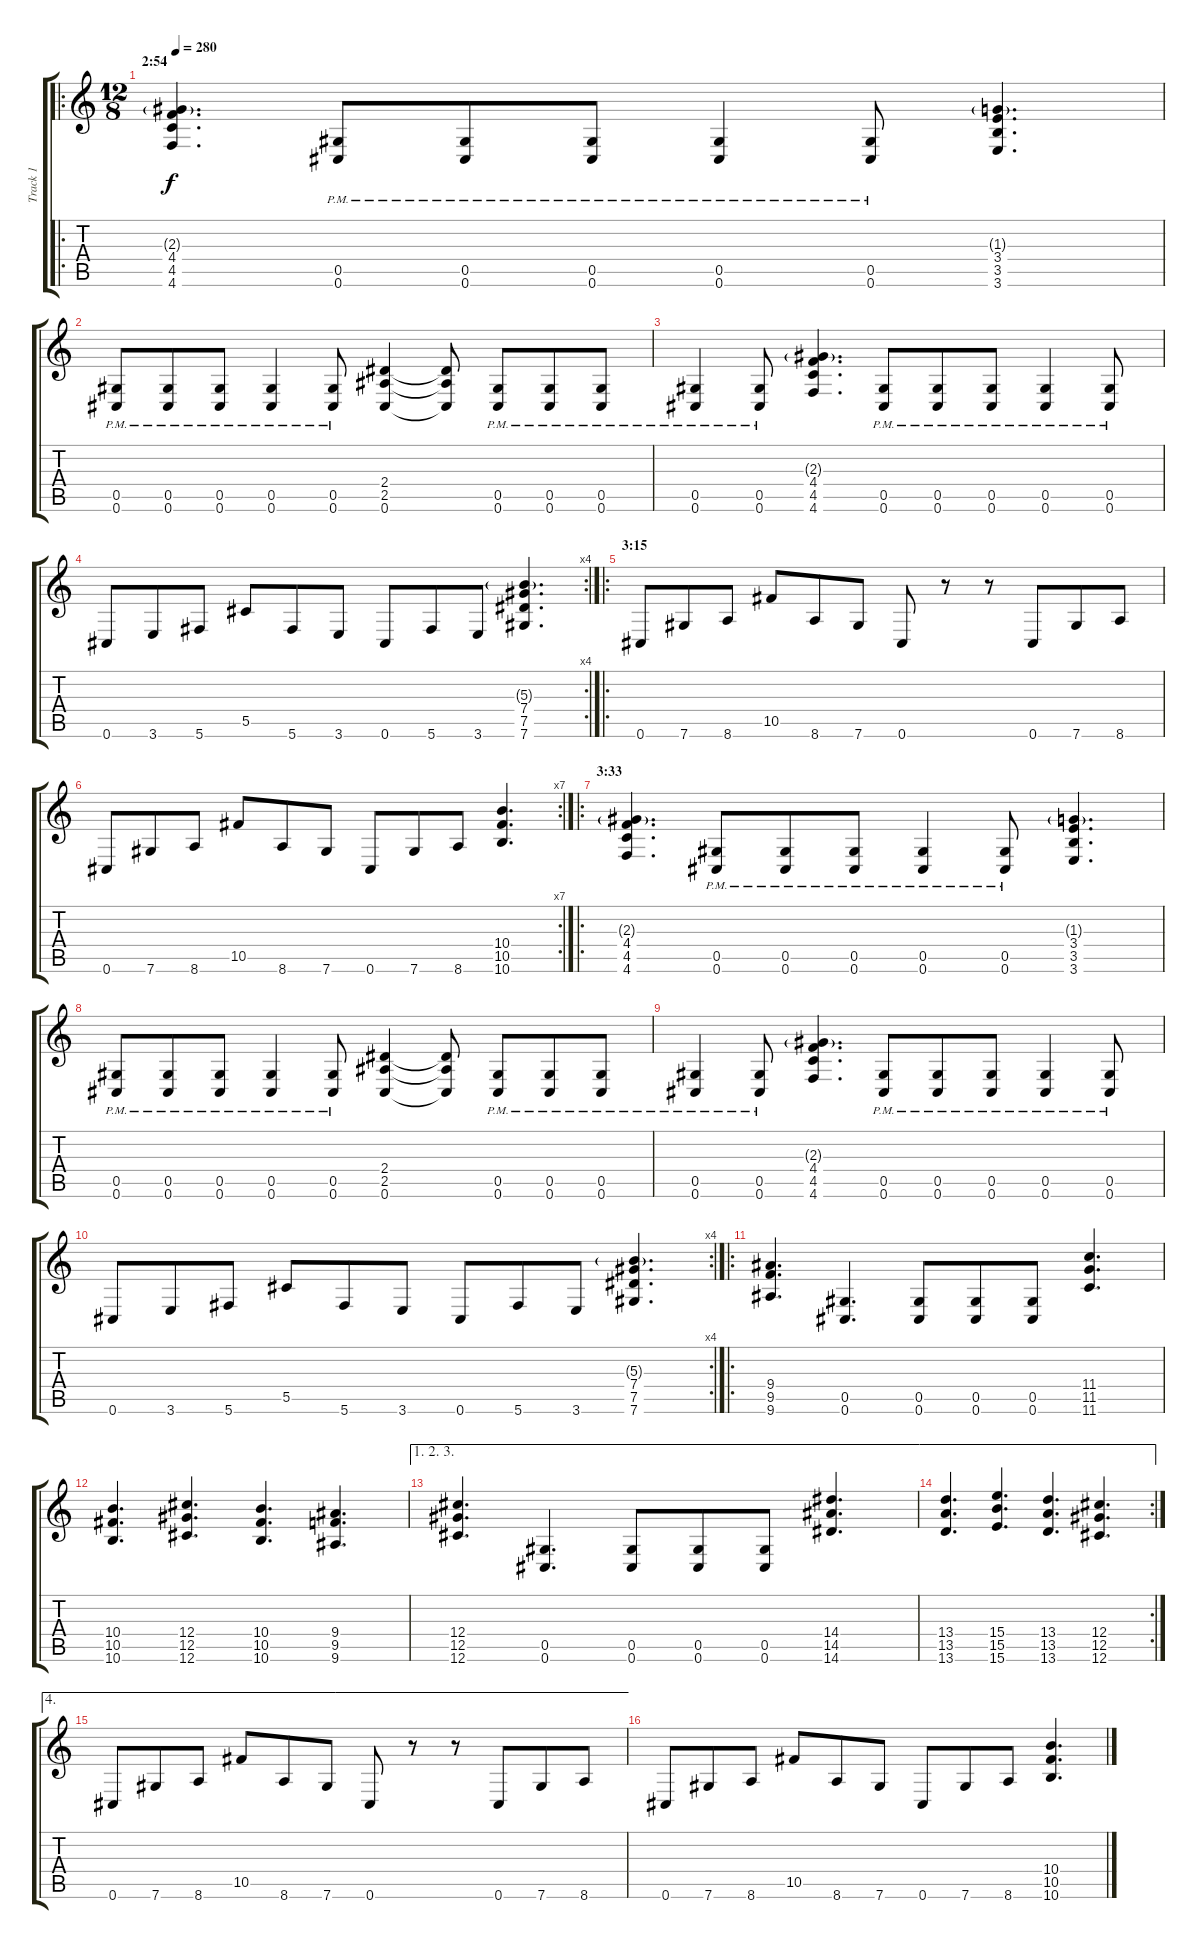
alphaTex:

\track ("Track 1" "Track 1") {instrument overdrivenguitar}
\staff {score tabs}
\tuning (Eb4 Bb3 Gb3 Db3 Ab2 Db2) {hide}
\ro
\ts (12 8)
\section ("" "2:54")
\tempo 280
\clef g2
\ks c
(2.3{g} 4.4 4.5 4.6).4{d dy f} (0.5{pm} 0.6{pm}).8 (0.5{pm} 0.6{pm}).8 (0.5{pm} 0.6{pm}).8 (0.5{pm} 0.6{pm}).4 (0.5{pm} 0.6{pm}).8 (1.3{g} 3.4 3.5 3.6).4{d} |
(0.5{pm} 0.6{pm}).8 (0.5{pm} 0.6{pm}).8 (0.5{pm} 0.6{pm}).8 (0.5{pm} 0.6{pm}).4 (0.5{pm} 0.6{pm}).8 (2.4 2.5 0.6).4 (2.4{t} 2.5{t} 0.6{t}).8 (0.5{pm} 0.6{pm}).8 (0.5{pm} 0.6{pm}).8 (0.5{pm} 0.6{pm}).8 |
(0.5{pm} 0.6{pm}).4 (0.5{pm} 0.6{pm}).8 (2.3{g} 4.4 4.5 4.6).4{d} (0.5{pm} 0.6{pm}).8 (0.5{pm} 0.6{pm}).8 (0.5{pm} 0.6{pm}).8 (0.5{pm} 0.6{pm}).4 (0.5{pm} 0.6{pm}).8 |
\rc 4
0.6.8 3.6.8 5.6.8 5.5.8 5.6.8 3.6.8 0.6.8 5.6.8 3.6.8 (5.3{g} 7.4 7.5 7.6).4{d} |
\ro
\section ("" "3:15")
0.6.8 7.6.8 8.6.8 10.5.8 8.6.8 7.6.8 0.6.8 r.8 r.8 0.6.8 7.6.8 8.6.8 |
\rc 7
0.6.8 7.6.8 8.6.8 10.5.8 8.6.8 7.6.8 0.6.8 7.6.8 8.6.8 (10.4 10.5 10.6).4{d} |
\ro
\section ("" "3:33")
(2.3{g} 4.4 4.5 4.6).4{d} (0.5{pm} 0.6{pm}).8 (0.5{pm} 0.6{pm}).8 (0.5{pm} 0.6{pm}).8 (0.5{pm} 0.6{pm}).4 (0.5{pm} 0.6{pm}).8 (1.3{g} 3.4 3.5 3.6).4{d} |
(0.5{pm} 0.6{pm}).8 (0.5{pm} 0.6{pm}).8 (0.5{pm} 0.6{pm}).8 (0.5{pm} 0.6{pm}).4 (0.5{pm} 0.6{pm}).8 (2.4 2.5 0.6).4 (2.4{t} 2.5{t} 0.6{t}).8 (0.5{pm} 0.6{pm}).8 (0.5{pm} 0.6{pm}).8 (0.5{pm} 0.6{pm}).8 |
(0.5{pm} 0.6{pm}).4 (0.5{pm} 0.6{pm}).8 (2.3{g} 4.4 4.5 4.6).4{d} (0.5{pm} 0.6{pm}).8 (0.5{pm} 0.6{pm}).8 (0.5{pm} 0.6{pm}).8 (0.5{pm} 0.6{pm}).4 (0.5{pm} 0.6{pm}).8 |
\rc 4
0.6.8 3.6.8 5.6.8 5.5.8 5.6.8 3.6.8 0.6.8 5.6.8 3.6.8 (5.3{g} 7.4 7.5 7.6).4{d} |
\ro
(9.4 9.5 9.6).4{d} (0.5 0.6).4{d} (0.5 0.6).8 (0.5 0.6).8 (0.5 0.6).8 (11.4 11.5 11.6).4{d} |
(10.4 10.5 10.6).4{d} (12.4 12.5 12.6).4{d} (10.4 10.5 10.6).4{d} (9.4 9.5 9.6).4{d} |
\ae (1 2 3)
(12.4 12.5 12.6).4{d} (0.5 0.6).4{d} (0.5 0.6).8 (0.5 0.6).8 (0.5 0.6).8 (14.4 14.5 14.6).4{d} |
\ae (1 2 3)
\rc 2
(13.4 13.5 13.6).4{d} (15.4 15.5 15.6).4{d} (13.4 13.5 13.6).4{d} (12.4 12.5 12.6).4{d} |
\ae 4
0.6.8 7.6.8 8.6.8 10.5.8 8.6.8 7.6.8 0.6.8 r.8 r.8 0.6.8 7.6.8 8.6.8 |
0.6.8 7.6.8 8.6.8 10.5.8 8.6.8 7.6.8 0.6.8 7.6.8 8.6.8 (10.4 10.5 10.6).4{d}
